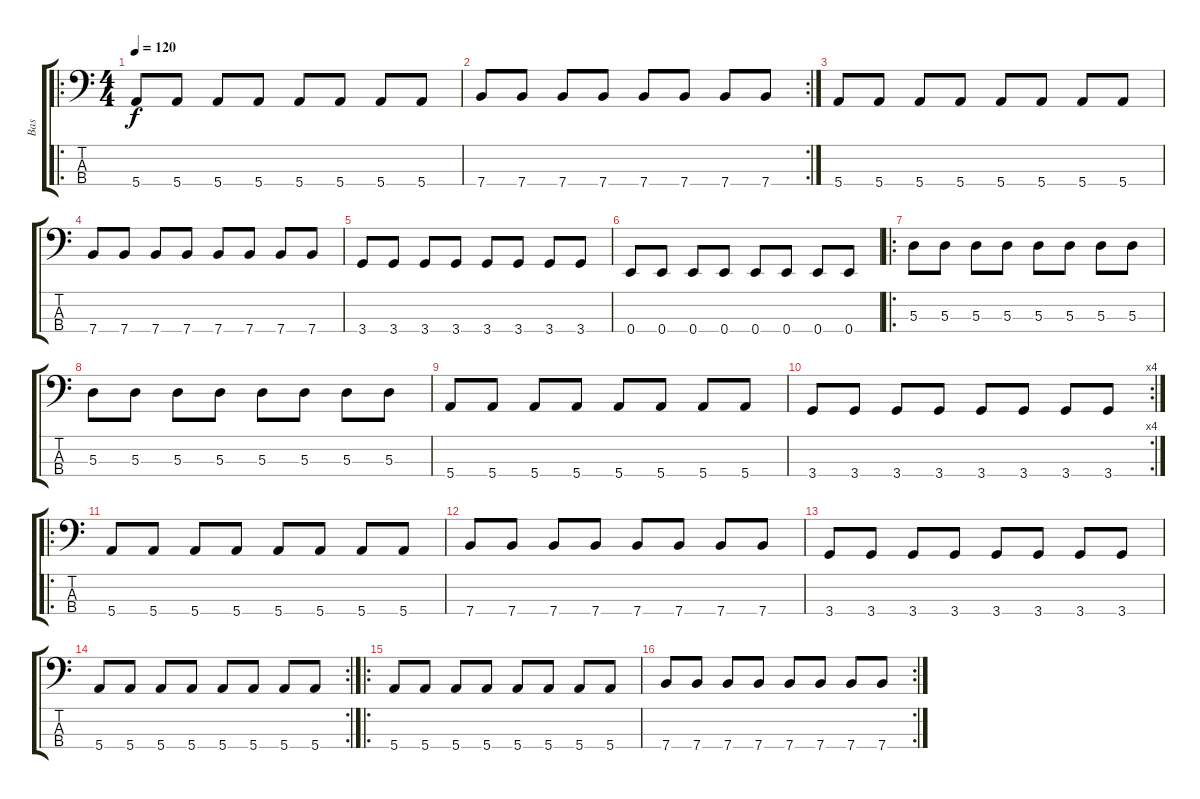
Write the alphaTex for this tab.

\track ("Bas" "Bas") {instrument electricbasspick}
\staff {score tabs}
\tuning (G2 D2 A1 E1) {hide}
\ro
\ts (4 4)
\tempo 120
\clef f4
\ks c
5.4.8{dy f} 5.4.8 5.4.8 5.4.8 5.4.8 5.4.8 5.4.8 5.4.8 |
\rc 2
7.4.8 7.4.8 7.4.8 7.4.8 7.4.8 7.4.8 7.4.8 7.4.8 |
5.4.8 5.4.8 5.4.8 5.4.8 5.4.8 5.4.8 5.4.8 5.4.8 |
7.4.8 7.4.8 7.4.8 7.4.8 7.4.8 7.4.8 7.4.8 7.4.8 |
3.4.8 3.4.8 3.4.8 3.4.8 3.4.8 3.4.8 3.4.8 3.4.8 |
0.4.8 0.4.8 0.4.8 0.4.8 0.4.8 0.4.8 0.4.8 0.4.8 |
\ro
5.3.8 5.3.8 5.3.8 5.3.8 5.3.8 5.3.8 5.3.8 5.3.8 |
5.3.8 5.3.8 5.3.8 5.3.8 5.3.8 5.3.8 5.3.8 5.3.8 |
5.4.8 5.4.8 5.4.8 5.4.8 5.4.8 5.4.8 5.4.8 5.4.8 |
\rc 4
3.4.8 3.4.8 3.4.8 3.4.8 3.4.8 3.4.8 3.4.8 3.4.8 |
\ro
5.4.8 5.4.8 5.4.8 5.4.8 5.4.8 5.4.8 5.4.8 5.4.8 |
7.4.8 7.4.8 7.4.8 7.4.8 7.4.8 7.4.8 7.4.8 7.4.8 |
3.4.8 3.4.8 3.4.8 3.4.8 3.4.8 3.4.8 3.4.8 3.4.8 |
\rc 2
5.4.8 5.4.8 5.4.8 5.4.8 5.4.8 5.4.8 5.4.8 5.4.8 |
\ro
5.4.8 5.4.8 5.4.8 5.4.8 5.4.8 5.4.8 5.4.8 5.4.8 |
\rc 2
7.4.8 7.4.8 7.4.8 7.4.8 7.4.8 7.4.8 7.4.8 7.4.8
